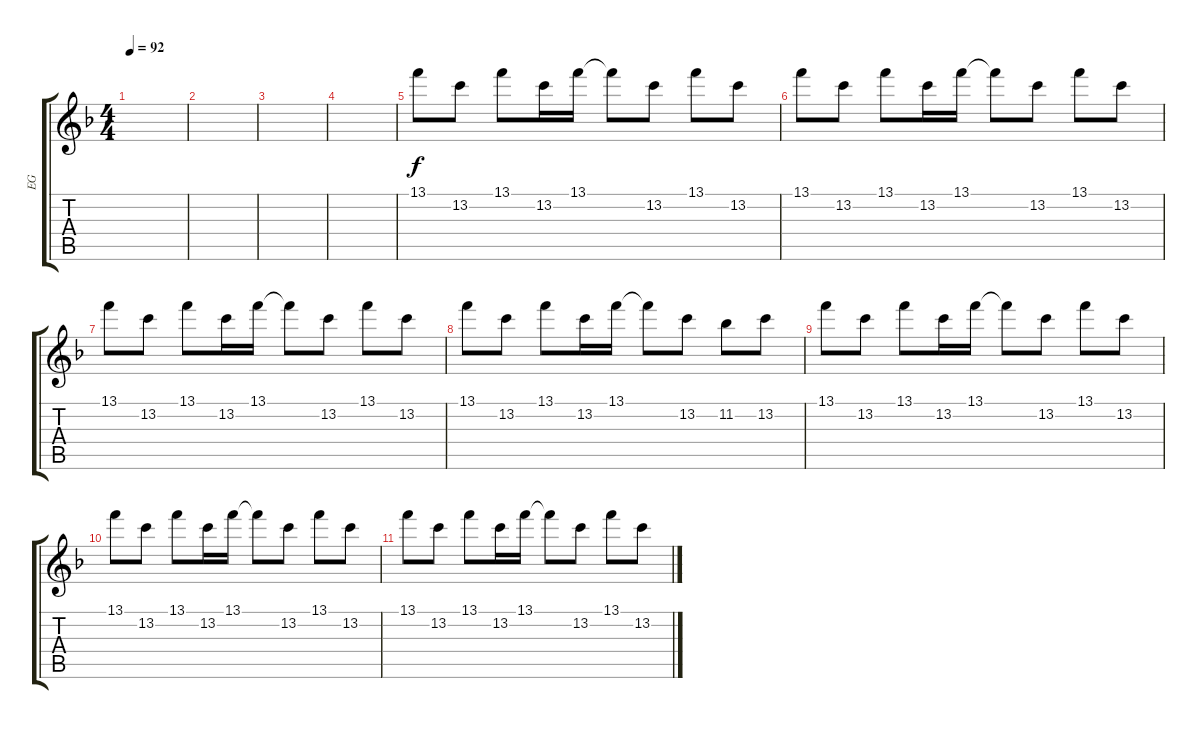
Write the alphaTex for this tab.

\track ("EG" "EG") {instrument overdrivenguitar}
\staff {score tabs}
\tuning (E4 B3 G3 D3 A2 E2) {hide}
\ts (4 4)
\tempo 92
\clef g2
\ks f
|
|
|
|
13.1.8 13.2.8 13.1.8 13.2.16 13.1.16 13.1{t}.8 13.2.8 13.1.8 13.2.8 |
13.1.8 13.2.8 13.1.8 13.2.16 13.1.16 13.1{t}.8 13.2.8 13.1.8 13.2.8 |
13.1.8 13.2.8 13.1.8 13.2.16 13.1.16 13.1{t}.8 13.2.8 13.1.8 13.2.8 |
13.1.8 13.2.8 13.1.8 13.2.16 13.1.16 13.1{t}.8 13.2.8 11.2.8 13.2.8 |
13.1.8 13.2.8 13.1.8 13.2.16 13.1.16 13.1{t}.8 13.2.8 13.1.8 13.2.8 |
13.1.8 13.2.8 13.1.8 13.2.16 13.1.16 13.1{t}.8 13.2.8 13.1.8 13.2.8 |
13.1.8 13.2.8 13.1.8 13.2.16 13.1.16 13.1{t}.8 13.2.8 13.1.8 13.2.8
